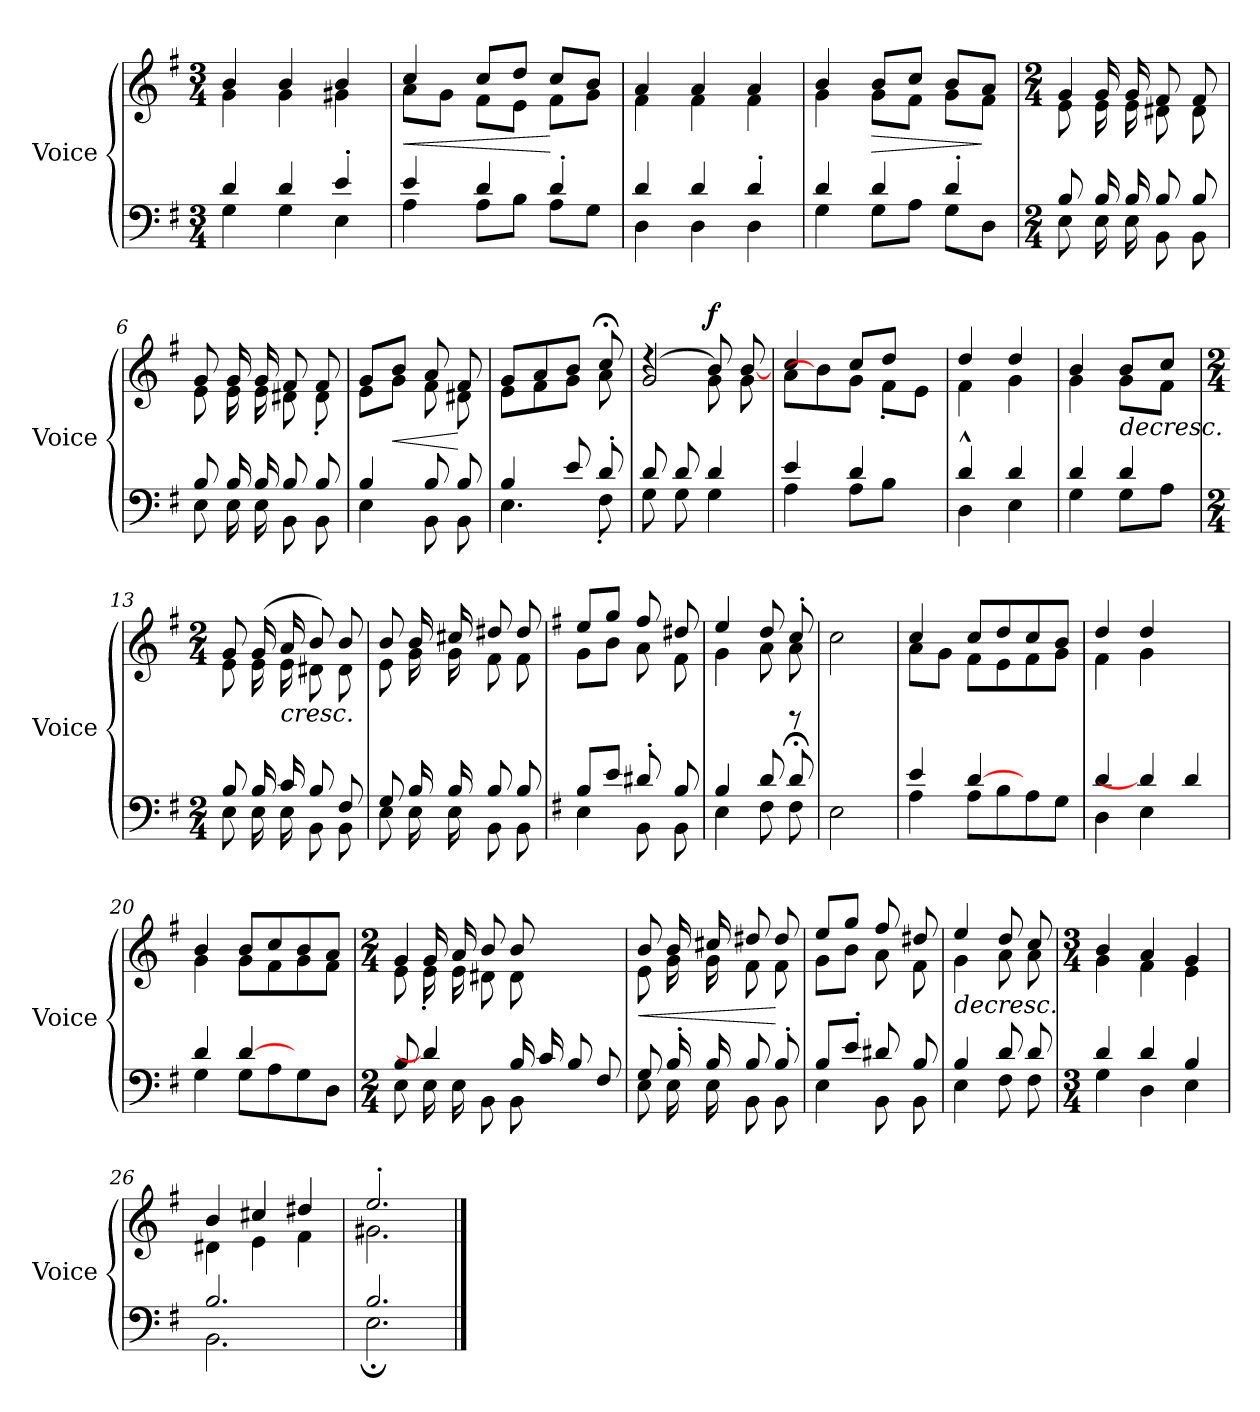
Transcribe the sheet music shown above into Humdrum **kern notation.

**kern	**kern	**dynam
*part2	*part1	*part1
*staff2	*staff1	*staff1
*I"Voice	*I"Voice	*
*I'Voice	*I'Voice	*
*clefF4	*clefG2	*
*k[f#]	*k[f#]	*
*M3/4	*M3/4	*
=1	=1	=1
*^	*^	*
4d/	4G\	4b/	4g\	.
4d/	4G\	4b/	4g\	.
4e'>/	4E\	4b/	4g#X\	.
=2	=2	=2	=2	=2
!	!	!	!	!LO:HP:b
4e/	4A\	4cc/	8a\L	<
.	.	.	8g\J	.
4d/	8A\L	8cc/L	8f#\L	.
.	8B\J	8dd/J	8e\J	.
4d'>/	8A\L	8cc/L	8f#\L	[
.	8G\J	8b/J	8g\J	.
=3	=3	=3	=3	=3
4d/	4D\	4a/	4f#\	.
4d/	4D\	4a/	4f#\	.
4d'>/	4D\	4a/	4f#\	.
=4	=4	=4	=4	=4
4d/	4G\	4b/	4g\	.
!	!	!	!	!LO:HP:b
4d/	8G\L	8b/L	8g\L	>
.	8A\J	8cc/J	8f#\J	.
4d'>/	8G\L	8b/L	8g\L	.
.	8D\J	8a/J	8f#\J	]
*	*	*v	*v	*
!!LO:LB:g=z
=5	=5	=5	=5
*M2/4	*	*M2/4	*
*	*	*^	*
*	*	*	*^	*
8B/	8E\	4g/	8e\	8ryy	.
16B/	16E\	.	16e\	16g/	.
16B/	16E\	.	16e\	16g/	.
8B/	8BB\	8f#/	8d#X\	4ryy	.
8B/	8BB\	8f#/	8d#\	.	.
*	*	*	*v	*v	*
=6	=6	=6	=6	=6
8B/	8E\	8g/	8e\	.
16B/	16E\	16g/	16e\	.
16B/	16E\	16g/	16e\	.
8B/	8BB\	8f#/	8d#X\	.
8B/	8BB\	8f#/	8d#'<\	.
=7	=7	=7	=7	=7
4B/	4E\	8g/L	8e\L	.
!	!	!	!	!LO:HP:b
.	.	8b/J	8g\J	<
8B/	8BB\	8a/	8f#\	.
8B/	8BB\	8f#/	8d#X\	[
!!LO:LB:g=z	!!
=8	=8	=8	=8	=8
4B/	4.E\	8g/L	8e\L	.
.	.	8a/	8f#\	.
8e/	.	8b/J	8g\J	.
8d'>/	8F#'<\	8cc;</	8a\	.
=9	=9	=9	=9	=9
*	*	*	*^	*
8d/	8G\	(<2g/	4rdd	4ryy	.
8d/	8G\	.	.	.	.
!	!	!	!	!	!LO:DY:a
4d/	4G\	.	8b/	8g\)	f
.	.	.	[8b/	8g\	.
*	*	*	*v	*v	*
=10	=10	=10	=10	=10
4e/	4A\	4cc/	8a\L	.
.	.	.	8b/]	.
4d/	8A\L	8cc/L	8g\J	.
.	8B\J	8dd/J	8f#'<\L	.
8ryy	8ryy	8ryy	8e\J	.
!!LO:LB:g=z	!!
=11	=11	=11	=11	=11
4d^^>/	4D\	4dd/	4f#\	.
4d/	4E\	4dd/	4g\	.
=12	=12	=12	=12	=12
4d/	4G\	4b/	4g\	.
!	!	!	!	!LO:HP:b
4d/	8G\L	8b/L	8g\L	>
.	8A\J	8cc/J	8f#\J	.
=13	=13	=13	=13	=13
*M2/4	*	*M2/4	*	*
8B/	8E\	8g/	8e\	.
16B/	16E\	(>16g/	16e\	.
!	!	!	!	!LO:HP:b
16c/	16E\	16a/	16e\	<
8B/	8BB\	8b/)	8d#X\	.
8F#/	8BB\	8b/	8d#\	]
=14	=14	=14	=14	=14
8G/	8E\	8b/	8e\	.
16B/	16E\	16b/	16g\	.
16B/	16E\	16cc#X/	16g\	.
8B/	8BB\	8dd#X/	8f#\	.
8B/	8BB\	8dd#/	8f#\	.
!!LO:PB:g=z	!!
=15	=15	=15	=15	=15
*k[f#]	*	*k[f#]	*	*
8B/L	4E\	8ee/L	8g\L	.
8e/J	.	8gg/J	8b\J	.
8d#X'>/	8BB\	8ff#/	8a\	]
8B/	8BB\	8dd#X/	8f#\	.
=16	=16	=16	=16	=16
*	*	*	*^	*
4B/	4E\	4ee/	4g\	4.ryy	.
8d/	8F#\	8dd/	8a\	.	.
8d;/	8F#\	8cc'>/	8a\	8rAA	.
*v	*v	*	*	*	*
*	*v	*v	*v	*
=17	=17	=17
2E\	2cc\	.
!!LO:LB:g=z
=18	=18	=18
*^	*^	*
4e/	4A\	4cc/	8a\L	.
.	.	.	8g\J	.
[4d/	8A\L	8cc/L	8f#\L	.
.	8B\	8dd/	8e\	.
4ryy	8A\	8cc/	8f#\	.
.	8G\J	8b/J	8g\J	.
=19	=19	=19	=19	=19
4d/	4D\	4dd/	4f#\	.
4d/]	4E\	4dd/	4g\	.
4d/	4ryy	4ryy	4ryy	.
=20	=20	=20	=20	=20
4d/	4G\	4b/	4g\	.
[4d/	8G\L	8b/L	8g\L	.
.	8A\	8cc/	8f#\	.
4ryy	8G\	8b/	8g\	.
.	8D\J	8a/J	8f#\J	.
*	*	*v	*v	*
!!LO:LB:g=z
=21	=21	=21	=21
*M2/4	*	*M2/4	*
*	*	*^	*
*	*	*	*^	*
8B/	8E\	4g/	8e\	8ryy	.
4d/]	16E\	.	16e'<\	16g/	.
.	16E\	.	16e\	16a/	.
.	8BB\	4ryy	8d#X\	8b/	.
16B/	8BB\	.	8d#\	8b/	.
16c/	.	.	.	.	.
8B/	4ryy	4ryy	4ryy	4ryy	.
8F#/	.	.	.	.	.
*	*	*v	*v	*v	*
=22	=22	=22	=22
!	!	!	!LO:HP:b
*	*	*^	*
8G/	8E\	8b/	8e\	<
16B'>/	16E\	16b/	16g\	.
16B/	16E\	16cc#X/	16g\	.
8B/	8BB\	8dd#X/	8f#\	.
8B'>/	8BB\	8dd#/	8f#\	[
=23	=23	=23	=23	=23
8B/L	4E\	8ee/L	8g\L	.
8e'>/J	.	8gg/J	8b\J	.
8d#X/	8BB\	8ff#/	8a\	.
8B/	8BB\	8dd#X/	8f#\	.
!!LO:LB:g=z	!!
=24	=24	=24	=24	=24
!	!	!	!	!LO:HP:b
4B/	4E\	4ee/	4g\	>
8d/	8F#\	8dd/	8a\	.
8d/	8F#\	8cc/	8a\	[
=25	=25	=25	=25	=25
*M3/4	*	*M3/4	*	*
4d/	4G\	4b/	4g\	.
4d/	4D\	4a/	4f#\	.
4B/	4E\	4g/	4e\	.
=26	=26	=26	=26	=26
2.B/	2.BB\	4b/	4d#X\	.
.	.	4cc#X/	4e\	.
.	.	4dd#X/	4f#\	.
=27	=27	=27	=27	=27
2.B/	2.E;\	2.ee'>/	2.g#X\	.
*v	*v	*	*	*
*	*v	*v	*
==	==	==
*-	*-	*-
